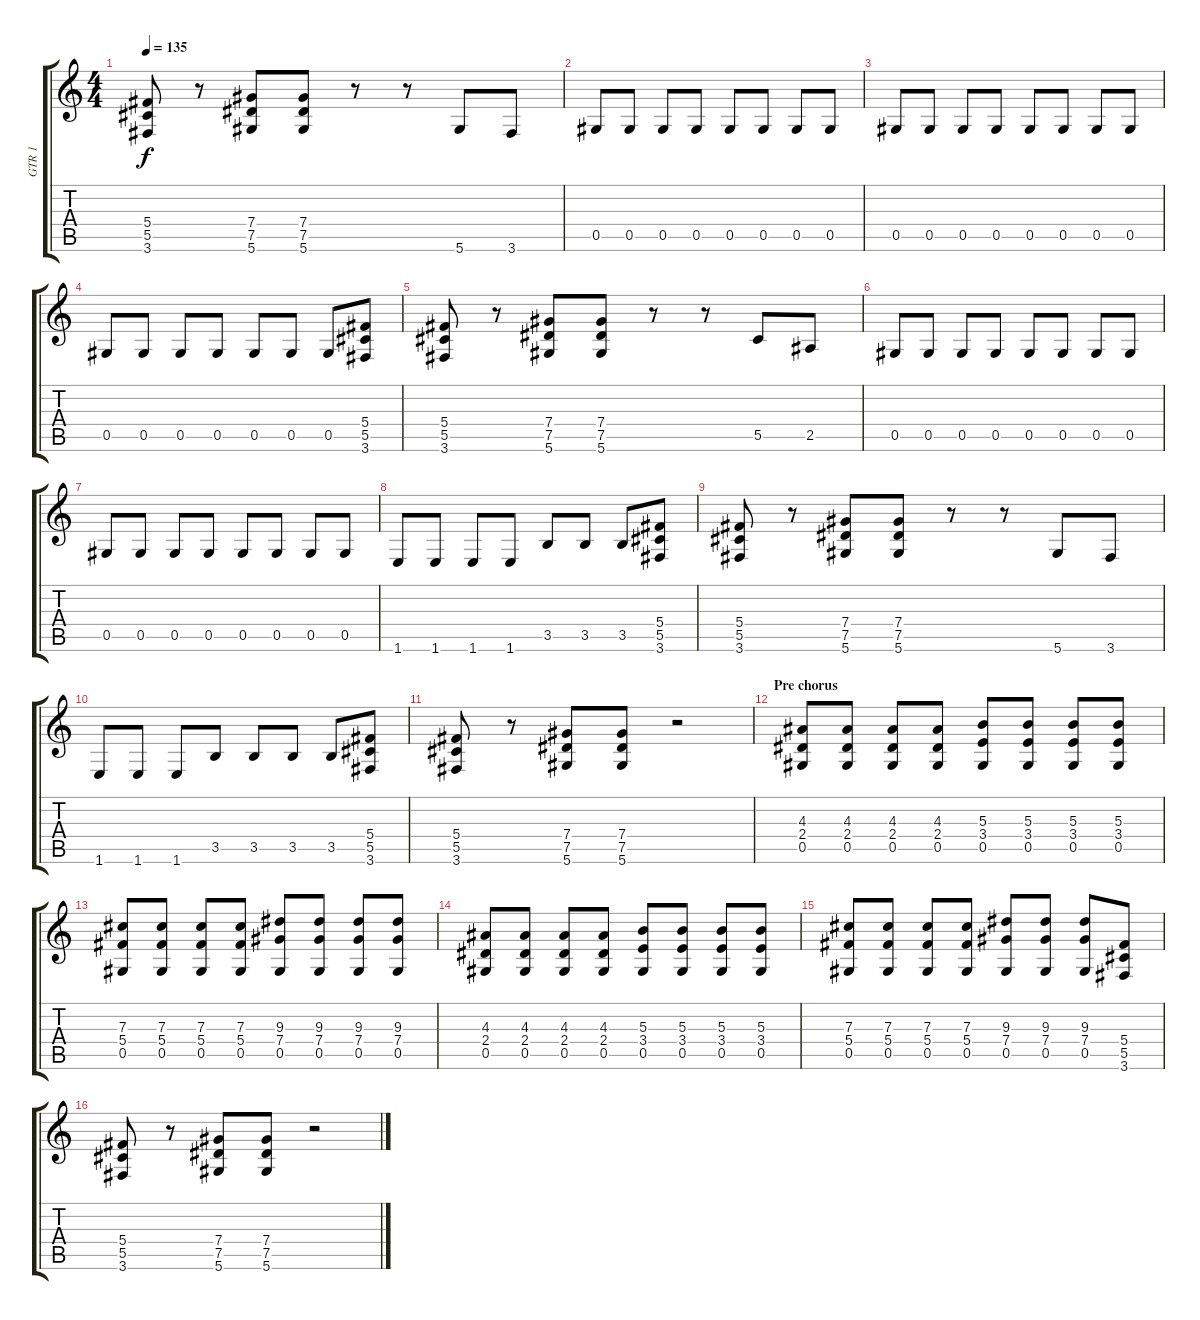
\track ("GTR 1" "GTR 1") {instrument overdrivenguitar}
\staff {score tabs}
\tuning (Eb4 Bb3 Gb3 Db3 Ab2 Eb2) {hide}
\ts (4 4)
\tempo 135
\clef g2
\ks c
(5.4 5.5 3.6).8{dy f} r.8 (7.4 7.5 5.6).8 (7.4 7.5 5.6).8 r.8 r.8 5.6.8 3.6.8 |
0.5.8 0.5.8 0.5.8 0.5.8 0.5.8 0.5.8 0.5.8 0.5.8 |
0.5.8 0.5.8 0.5.8 0.5.8 0.5.8 0.5.8 0.5.8 0.5.8 |
0.5.8 0.5.8 0.5.8 0.5.8 0.5.8 0.5.8 0.5.8 (5.4 5.5 3.6).8 |
(5.4 5.5 3.6).8 r.8 (7.4 7.5 5.6).8 (7.4 7.5 5.6).8 r.8 r.8 5.5.8 2.5.8 |
0.5.8 0.5.8 0.5.8 0.5.8 0.5.8 0.5.8 0.5.8 0.5.8 |
0.5.8 0.5.8 0.5.8 0.5.8 0.5.8 0.5.8 0.5.8 0.5.8 |
1.6.8 1.6.8 1.6.8 1.6.8 3.5.8 3.5.8 3.5.8 (5.4 5.5 3.6).8 |
(5.4 5.5 3.6).8 r.8 (7.4 7.5 5.6).8 (7.4 7.5 5.6).8 r.8 r.8 5.6.8 3.6.8 |
1.6.8 1.6.8 1.6.8 3.5.8 3.5.8 3.5.8 3.5.8 (5.4 5.5 3.6).8 |
(5.4 5.5 3.6).8 r.8 (7.4 7.5 5.6).8 (7.4 7.5 5.6).8 r.2 |
\section ("" "Pre chorus")
(4.3 2.4 0.5).8 (4.3 2.4 0.5).8 (4.3 2.4 0.5).8 (4.3 2.4 0.5).8 (5.3 3.4 0.5).8 (5.3 3.4 0.5).8 (5.3 3.4 0.5).8 (5.3 3.4 0.5).8 |
(7.3 5.4 0.5).8 (7.3 5.4 0.5).8 (7.3 5.4 0.5).8 (7.3 5.4 0.5).8 (9.3 7.4 0.5).8 (9.3 7.4 0.5).8 (9.3 7.4 0.5).8 (9.3 7.4 0.5).8 |
(4.3 2.4 0.5).8 (4.3 2.4 0.5).8 (4.3 2.4 0.5).8 (4.3 2.4 0.5).8 (5.3 3.4 0.5).8 (5.3 3.4 0.5).8 (5.3 3.4 0.5).8 (5.3 3.4 0.5).8 |
(7.3 5.4 0.5).8 (7.3 5.4 0.5).8 (7.3 5.4 0.5).8 (7.3 5.4 0.5).8 (9.3 7.4 0.5).8 (9.3 7.4 0.5).8 (9.3 7.4 0.5).8 (5.4 5.5 3.6).8 |
(5.4 5.5 3.6).8 r.8 (7.4 7.5 5.6).8 (7.4 7.5 5.6).8 r.2
